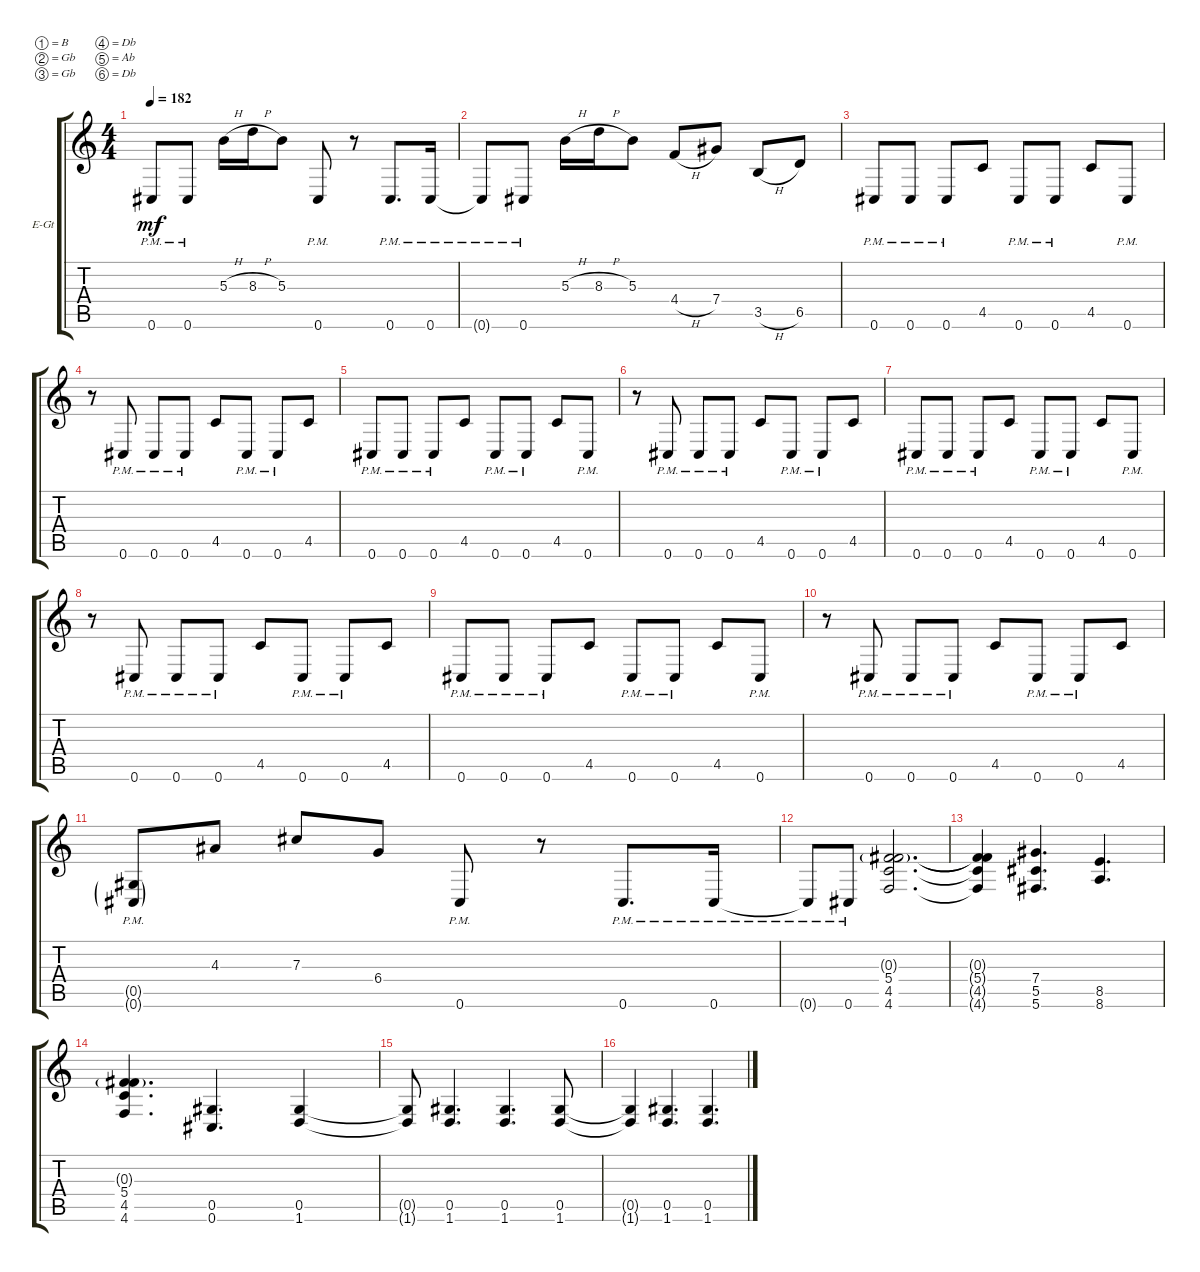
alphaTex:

\defaultSystemsLayout 4
\bracketExtendMode groupsimilarinstruments
\firstSystemTrackNameOrientation horizontal
\otherSystemsTrackNameOrientation horizontal
\track ("Electric Guitar" "E-Gt") {instrument electricguitarclean}
\staff {score tabs}
\tuning (B3 Gb3 Gb3 Db3 Ab2 Db2)
\ts (4 4)
\tempo 182
\clef g2
\ks c
0.6{pm t}.8{dy mf} 0.6{pm}.8 5.3{h}.16 8.3{h}.16 5.3.8 0.6{pm}.8 r.8 0.6{pm}.8{d} 0.6{pm}.16 |
0.6{pm t}.8 0.6{pm}.8 5.3{h}.16 8.3{h}.16 5.3.8 4.4{h}.8 7.4.8 3.5{h}.8 6.5.8 |
0.6{pm}.8 0.6{pm}.8 0.6{pm}.8 4.5.8 0.6{pm}.8 0.6{pm}.8 4.5.8 0.6{pm}.8 |
r.8 0.6{pm}.8 0.6{pm}.8 0.6{pm}.8 4.5.8 0.6{pm}.8 0.6{pm}.8 4.5.8 |
0.6{pm}.8 0.6{pm}.8 0.6{pm}.8 4.5.8 0.6{pm}.8 0.6{pm}.8 4.5.8 0.6{pm}.8 |
r.8 0.6{pm}.8 0.6{pm}.8 0.6{pm}.8 4.5.8 0.6{pm}.8 0.6{pm}.8 4.5.8 |
0.6{pm}.8 0.6{pm}.8 0.6{pm}.8 4.5.8 0.6{pm}.8 0.6{pm}.8 4.5.8 0.6{pm}.8 |
r.8 0.6{pm}.8 0.6{pm}.8 0.6{pm}.8 4.5.8 0.6{pm}.8 0.6{pm}.8 4.5.8 |
0.6{pm}.8 0.6{pm}.8 0.6{pm}.8 4.5.8 0.6{pm}.8 0.6{pm}.8 4.5.8 0.6{pm}.8 |
r.8 0.6{pm}.8 0.6{pm}.8 0.6{pm}.8 4.5.8 0.6{pm}.8 0.6{pm}.8 4.5.8 |
(0.6{g pm} 0.5{g pm}).8 4.3.8 7.3.8 6.4.8 0.6{pm}.8 r.8 0.6{pm}.8{d} 0.6{pm}.16 |
0.6{pm t}.8 0.6{pm}.8 (4.6 4.5 5.4 0.3{g}).2{d} |
(4.6{t} 4.5{t} 5.4{t} 0.3{t}).4 (5.6 5.5 7.4).4{d} (8.5 8.6).4{d} |
(4.6 4.5 5.4 0.3{g}).4{d} (0.5 0.6).4{d} (1.6 0.5).4 |
(1.6{t} 0.5{t}).8 (1.6 0.5).4{d} (1.6 0.5).4{d} (1.6 0.5).8 |
(0.5{t} 1.6{t}).4 (1.6 0.5).4{d} (1.6 0.5).4{d}
